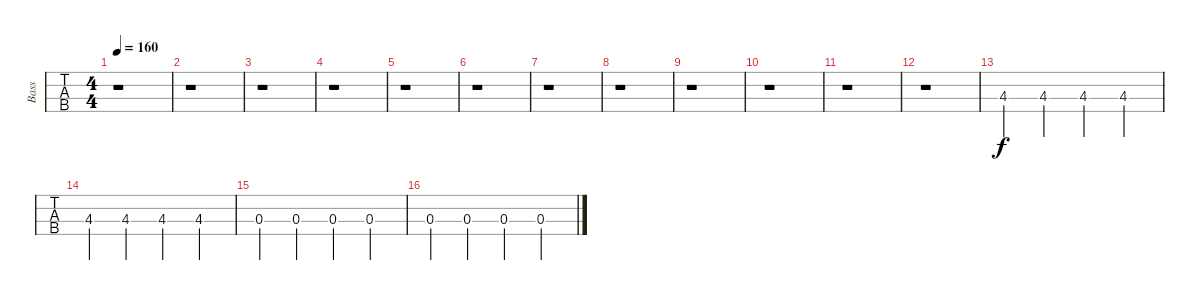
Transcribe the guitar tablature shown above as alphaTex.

\track ("Bass" "Bass") {instrument electricbasspick}
\staff {tabs}
\tuning (Eb2 Bb1 F1 C1) {hide}
\ts (4 4)
\tempo 160
\clef f4
\ks c
r.1{dy f} |
r.1 |
r.1 |
r.1 |
r.1 |
r.1 |
r.1 |
r.1 |
r.1 |
r.1 |
r.1 |
r.1 |
4.3.4 4.3.4 4.3.4 4.3.4 |
4.3.4 4.3.4 4.3.4 4.3.4 |
0.3.4 0.3.4 0.3.4 0.3.4 |
0.3.4 0.3.4 0.3.4 0.3.4
